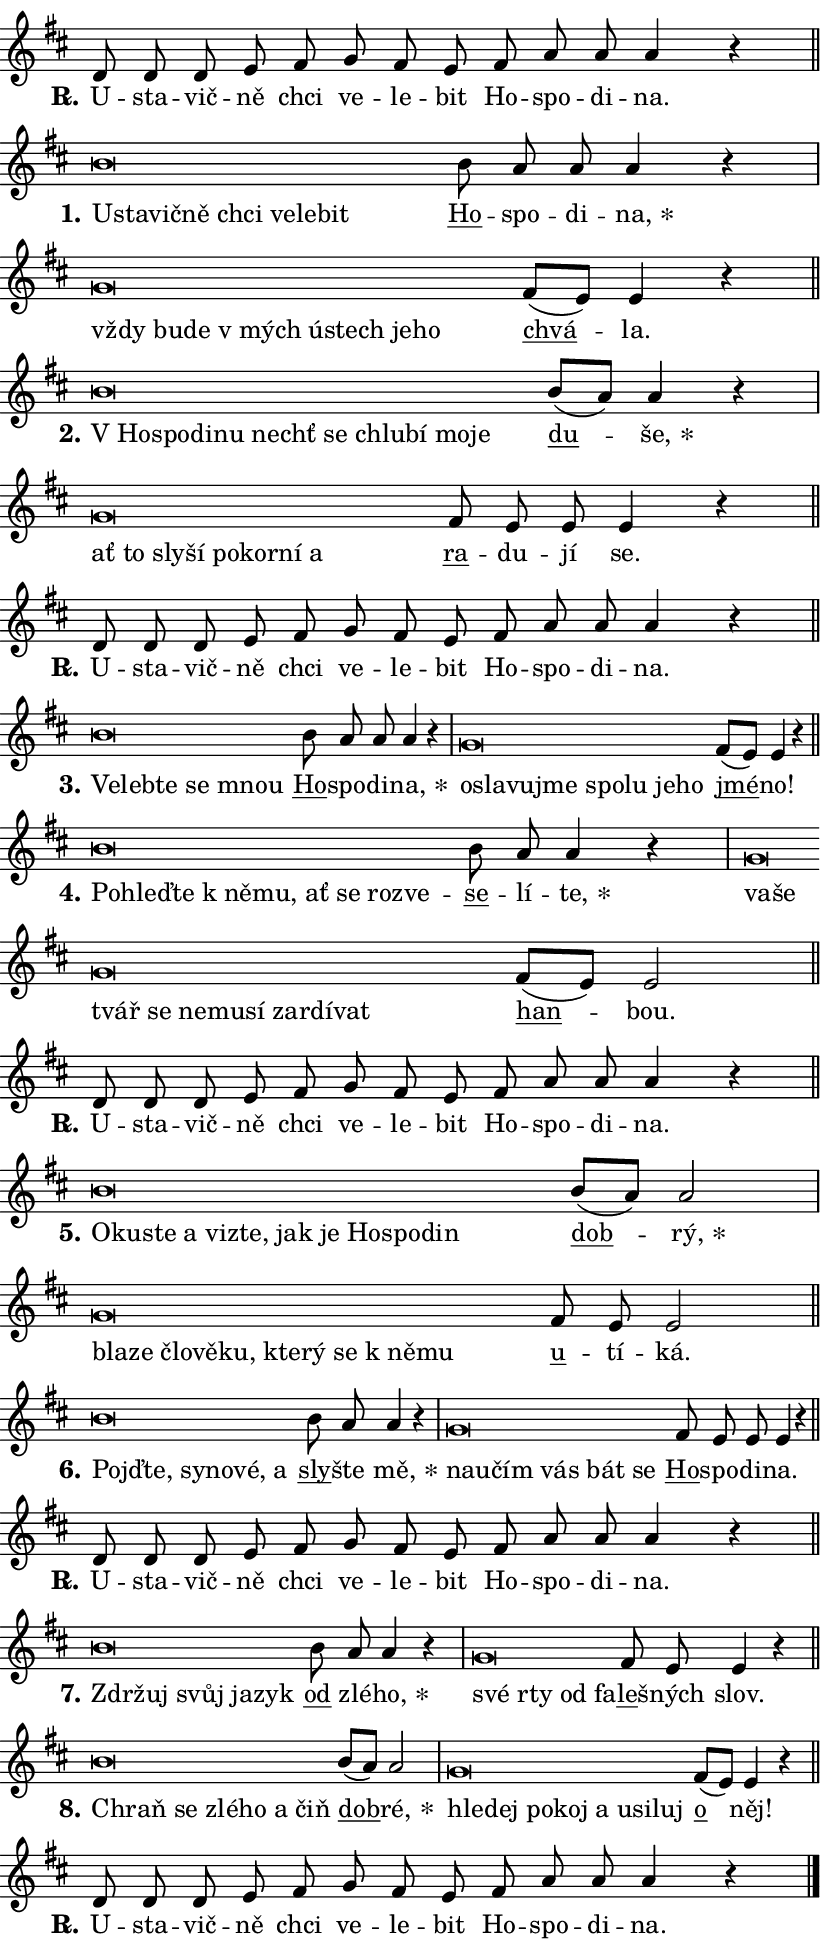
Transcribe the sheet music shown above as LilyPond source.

\version "2.24.0"
\header { tagline = "" }
\paper {
  indent = 0\cm
  top-margin = 0\cm
  right-margin = 0.13\cm % to fit lyric hyphens
  bottom-margin = 0\cm
  left-margin = 0\cm
  paper-width = 14\cm
  page-breaking = #ly:one-page-breaking
  system-system-spacing.basic-distance = #11
  score-system-spacing.basic-distance = #11
  ragged-last = ##f
}


%% Author: Thomas Morley
%% https://lists.gnu.org/archive/html/lilypond-user/2020-05/msg00002.html
#(define (line-position grob)
"Returns position of @var[grob} in current system:
   @code{'start}, if at first time-step
   @code{'end}, if at last time-step
   @code{'middle} otherwise
"
  (let* ((col (ly:item-get-column grob))
         (ln (ly:grob-object col 'left-neighbor))
         (rn (ly:grob-object col 'right-neighbor))
         (col-to-check-left (if (ly:grob? ln) ln col))
         (col-to-check-right (if (ly:grob? rn) rn col))
         (break-dir-left
           (and
             (ly:grob-property col-to-check-left 'non-musical #f)
             (ly:item-break-dir col-to-check-left)))
         (break-dir-right
           (and
             (ly:grob-property col-to-check-right 'non-musical #f)
             (ly:item-break-dir col-to-check-right))))
        (cond ((eqv? 1 break-dir-left) 'start)
              ((eqv? -1 break-dir-right) 'end)
              (else 'middle))))

#(define (tranparent-at-line-position vctor)
  (lambda (grob)
  "Relying on @code{line-position} select the relevant enry from @var{vctor}.
Used to determine transparency,"
    (case (line-position grob)
      ((end) (not (vector-ref vctor 0)))
      ((middle) (not (vector-ref vctor 1)))
      ((start) (not (vector-ref vctor 2))))))

noteHeadBreakVisibility =
#(define-music-function (break-visibility)(vector?)
"Makes @code{NoteHead}s transparent relying on @var{break-visibility}"
#{
  \override NoteHead.transparent =
    #(tranparent-at-line-position break-visibility)
#})

#(define delete-ledgers-for-transparent-note-heads
  (lambda (grob)
    "Reads whether a @code{NoteHead} is transparent.
If so this @code{NoteHead} is removed from @code{'note-heads} from
@var{grob}, which is supposed to be @code{LedgerLineSpanner}.
As a result ledgers are not printed for this @code{NoteHead}"
    (let* ((nhds-array (ly:grob-object grob 'note-heads))
           (nhds-list
             (if (ly:grob-array? nhds-array)
                 (ly:grob-array->list nhds-array)
                 '()))
           ;; Relies on the transparent-property being done before
           ;; Staff.LedgerLineSpanner.after-line-breaking is executed.
           ;; This is fragile ...
           (to-keep
             (remove
               (lambda (nhd)
                 (ly:grob-property nhd 'transparent #f))
               nhds-list)))
      ;; TODO find a better method to iterate over grob-arrays, similiar
      ;; to filter/remove etc for lists
      ;; For now rebuilt from scratch
      (set! (ly:grob-object grob 'note-heads)  '())
      (for-each
        (lambda (nhd)
          (ly:pointer-group-interface::add-grob grob 'note-heads nhd))
        to-keep))))

squashNotes = {
  \override NoteHead.X-extent = #'(-0.2 . 0.2)
  \override NoteHead.Y-extent = #'(-0.75 . 0)
  \override NoteHead.stencil =
    #(lambda (grob)
       (let ((pos (ly:grob-property grob 'staff-position)))
         (begin
           (if (< pos -7) (display "ERROR: Lower brevis then expected\n") (display ""))
           (if (<= pos -6) ly:text-interface::print ly:note-head::print))))
}
unSquashNotes = {
  \revert NoteHead.X-extent
  \revert NoteHead.Y-extent
  \revert NoteHead.stencil
}

hideNotes = \noteHeadBreakVisibility #begin-of-line-visible
unHideNotes = \noteHeadBreakVisibility #all-visible

% work-around for resetting accidentals
% https://lilypond.org/doc/v2.23/Documentation/notation/displaying-rhythms#unmetered-music
cadenzaMeasure = {
  \cadenzaOff
  \partial 1024 s1024
  \cadenzaOn
}

#(define-markup-command (accent layout props text) (markup?)
  "Underline accented syllable"
  (interpret-markup layout props
    #{\markup \override #'(offset . 4.3) \underline { #text }#}))

responsum = \markup \concat {
  "R" \hspace #-1.05 \path #0.1 #'((moveto 0 0.07) (lineto 0.9 0.8)) \hspace #0.05 "."
}

spaceSize = #0.6828661417322834 % exact space size for TeX Gyre Schola

\layout {
  \context {
    \Staff
    \remove "Time_signature_engraver"
    \override LedgerLineSpanner.after-line-breaking = #delete-ledgers-for-transparent-note-heads
  }
  \context {
    \Lyrics {
      \override LyricSpace.minimum-distance = \spaceSize
      \override LyricText.font-name = #"TeX Gyre Schola"
      \override LyricText.font-size = 1
      \override StanzaNumber.font-name = #"TeX Gyre Schola Bold"
      \override StanzaNumber.font-size = 1
    }
  }
  \context {
    \Score 
    \override NoteHead.text =
      #(lambda (grob) 
        (let ((pos (ly:grob-property grob 'staff-position)))
          #{\markup {
            \combine
              \halign #-0.55 \raise #(if (= pos -6) 0 0.5) \override #'(thickness . 2) \draw-line #'(3.2 . 0)
              \musicglyph "noteheads.sM1"
          }#}))
  }
}

% magnetic-lyrics.ily
%
%   written by
%     Jean Abou Samra <jean@abou-samra.fr>
%     Werner Lemberg <wl@gnu.org>
%
%   adapted by
%     Jiri Hon <jiri.hon@gmail.com>
%
% Version 2022-Apr-15

% https://www.mail-archive.com/lilypond-user@gnu.org/msg149350.html

#(define (Left_hyphen_pointer_engraver context)
   "Collect syllable-hyphen-syllable occurrences in lyrics and store
them in properties.  This engraver only looks to the left.  For
example, if the lyrics input is @code{foo -- bar}, it does the
following.

@itemize @bullet
@item
Set the @code{text} property of the @code{LyricHyphen} grob between
@q{foo} and @q{bar} to @code{foo}.

@item
Set the @code{left-hyphen} property of the @code{LyricText} grob with
text @q{foo} to the @code{LyricHyphen} grob between @q{foo} and
@q{bar}.
@end itemize

Use this auxiliary engraver in combination with the
@code{lyric-@/text::@/apply-@/magnetic-@/offset!} hook."
   (let ((hyphen #f)
         (text #f))
     (make-engraver
      (acknowledgers
       ((lyric-syllable-interface engraver grob source-engraver)
        (set! text grob)))
      (end-acknowledgers
       ((lyric-hyphen-interface engraver grob source-engraver)
        ;(when (not (grob::has-interface grob 'lyric-space-interface))
          (set! hyphen grob)));)
      ((stop-translation-timestep engraver)
       (when (and text hyphen)
         (ly:grob-set-object! text 'left-hyphen hyphen))
       (set! text #f)
       (set! hyphen #f)))))

#(define (lyric-text::apply-magnetic-offset! grob)
   "If the space between two syllables is less than the value in
property @code{LyricText@/.details@/.squash-threshold}, move the right
syllable to the left so that it gets concatenated with the left
syllable.

Use this function as a hook for
@code{LyricText@/.after-@/line-@/breaking} if the
@code{Left_@/hyphen_@/pointer_@/engraver} is active."
   (let ((hyphen (ly:grob-object grob 'left-hyphen #f)))
     (when hyphen
       (let ((left-text (ly:spanner-bound hyphen LEFT)))
         (when (grob::has-interface left-text 'lyric-syllable-interface)
           (let* ((common (ly:grob-common-refpoint grob left-text X))
                  (this-x-ext (ly:grob-extent grob common X))
                  (left-x-ext
                   (begin
                     ;; Trigger magnetism for left-text.
                     (ly:grob-property left-text 'after-line-breaking)
                     (ly:grob-extent left-text common X)))
                  ;; `delta` is the gap width between two syllables.
                  (delta (- (interval-start this-x-ext)
                            (interval-end left-x-ext)))
                  (details (ly:grob-property grob 'details))
                  (threshold (assoc-get 'squash-threshold details 0.2)))
             (when (< delta threshold)
               (let* (;; We have to manipulate the input text so that
                      ;; ligatures crossing syllable boundaries are not
                      ;; disabled.  For languages based on the Latin
                      ;; script this is essentially a beautification.
                      ;; However, for non-Western scripts it can be a
                      ;; necessity.
                      (lt (ly:grob-property left-text 'text))
                      (rt (ly:grob-property grob 'text))
                      (is-space (grob::has-interface hyphen 'lyric-space-interface))
                      (space (if is-space " " ""))
                      (extra-delta (if is-space spaceSize 0))
                      ;; Append new syllable.
                      (ltrt-space (if (and (string? lt) (string? rt))
                                (string-append lt space rt)
                                (make-concat-markup (list lt space rt))))
                      ;; Right-align `ltrt` to the right side.
                      (ltrt-space-markup (grob-interpret-markup
                               grob
                               (make-translate-markup
                                (cons (interval-length this-x-ext) 0)
                                (make-right-align-markup ltrt-space)))))
                 (begin
                   ;; Don't print `left-text`.
                   (ly:grob-set-property! left-text 'stencil #f)
                   ;; Set text and stencil (which holds all collected
                   ;; syllables so far) and shift it to the left.
                   (ly:grob-set-property! grob 'text ltrt-space)
                   (ly:grob-set-property! grob 'stencil ltrt-space-markup)
                   (ly:grob-translate-axis! grob (- (- delta extra-delta)) X))))))))))


#(define (lyric-hyphen::displace-bounds-first grob)
   ;; Make very sure this callback isn't triggered too early.
   (let ((left (ly:spanner-bound grob LEFT))
         (right (ly:spanner-bound grob RIGHT)))
     (ly:grob-property left 'after-line-breaking)
     (ly:grob-property right 'after-line-breaking)
     (ly:lyric-hyphen::print grob)))

squashThreshold = #0.4

\layout {
  \context {
    \Lyrics
    \consists #Left_hyphen_pointer_engraver
    \override LyricText.after-line-breaking =
      #lyric-text::apply-magnetic-offset!
    \override LyricHyphen.stencil = #lyric-hyphen::displace-bounds-first
    \override LyricText.details.squash-threshold = \squashThreshold
    \override LyricHyphen.minimum-distance = 0
    \override LyricHyphen.minimum-length = \squashThreshold
  }
}

squashText = \override LyricText.details.squash-threshold = 9999
unSquashText = \override LyricText.details.squash-threshold = \squashThreshold

leftText = \override LyricText.self-alignment-X = #LEFT
unLeftText = \revert LyricText.self-alignment-X

starOffset = #(lambda (grob) 
                (let ((x_offset (ly:self-alignment-interface::aligned-on-x-parent grob)))
                  (if (= x_offset 0) 0 (+ x_offset 1.2))))

star = #(define-music-function (syllable)(string?)
"Append star separator at the end of a syllable"
#{
  \once \override LyricText.X-offset = #starOffset
  \lyricmode { \markup {
    #syllable
    \override #'((font-name . "TeX Gyre Schola Bold")) \hspace #0.2 \lower #0.65 \larger "*"
  } }
#})

starAccent = #(define-music-function (syllable)(string?)
"Append star separator at the end of a syllable and make accent"
#{
  \once \override LyricText.X-offset = #starOffset
  \lyricmode { \markup {
    \accent #syllable
    \override #'((font-name . "TeX Gyre Schola Bold")) \hspace #0.2 \lower #0.65 \larger "*"
  } }
#})

breath = #(define-music-function (syllable)(string?)
"Append breathing indicator at the end of a syllable"
#{
  \lyricmode { \markup { #syllable "+" } }
#})

optionalBreath = #(define-music-function (syllable)(string?)
"Append optional breathing indicator at the end of a syllable"
#{
  \lyricmode { \markup { #syllable "(+)" } }
#})


\score {
    <<
        \new Voice = "melody" { \cadenzaOn \key d \major \relative { d'8 d d e fis \bar "" g fis e \bar "" fis a a a4 r \cadenzaMeasure \bar "||" \break } }
        \new Lyrics \lyricsto "melody" { \lyricmode { \set stanza = \responsum
U -- sta -- vič -- ně chci ve -- le -- bit Ho -- spo -- di -- na. } }
    >>
    \layout {}
}

\score {
    <<
        \new Voice = "melody" { \cadenzaOn \key d \major \relative { \squashNotes b'\breve*1/16 \hideNotes \breve*1/16 \bar "" \breve*1/16 \bar "" \breve*1/16 \bar "" \breve*1/16 \bar "" \breve*1/16 \bar "" \breve*1/16 \breve*1/16 \bar "" \unHideNotes \unSquashNotes \bar "" b8 a a a4 r \cadenzaMeasure \bar "|" \squashNotes g\breve*1/16 \hideNotes \breve*1/16 \bar "" \breve*1/16 \bar "" \breve*1/16 \bar "" \breve*1/16 \bar "" \breve*1/16 \bar "" \breve*1/16 \breve*1/16 \bar "" \unHideNotes \unSquashNotes \bar "" fis8[( e)] e4 r \cadenzaMeasure \bar "||" \break } }
        \new Lyrics \lyricsto "melody" { \lyricmode { \set stanza = "1."
\leftText U -- \squashText sta -- vič -- ně chci ve -- le -- bit \unLeftText \unSquashText \markup \accent Ho -- spo -- di -- \star na, \leftText vždy \squashText bu -- de "v mých" ú -- stech je -- ho \unLeftText \unSquashText \markup \accent chvá -- la. } }
    >>
    \layout {}
}

\score {
    <<
        \new Voice = "melody" { \cadenzaOn \key d \major \relative { \squashNotes b'\breve*1/16 \hideNotes \breve*1/16 \bar "" \breve*1/16 \bar "" \breve*1/16 \bar "" \breve*1/16 \bar "" \breve*1/16 \bar "" \breve*1/16 \bar "" \breve*1/16 \bar "" \breve*1/16 \breve*1/16 \bar "" \unHideNotes \unSquashNotes \bar "" b8[( a)] a4 r \cadenzaMeasure \bar "|" \squashNotes g\breve*1/16 \hideNotes \breve*1/16 \bar "" \breve*1/16 \bar "" \breve*1/16 \bar "" \breve*1/16 \bar "" \breve*1/16 \bar "" \breve*1/16 \breve*1/16 \bar "" \unHideNotes \unSquashNotes \bar "" fis8 e e e4 r \cadenzaMeasure \bar "||" \break } }
        \new Lyrics \lyricsto "melody" { \lyricmode { \set stanza = "2."
\leftText "V Ho" -- \squashText spo -- di -- nu nechť se chlu -- bí mo -- je \unLeftText \unSquashText \markup \accent du -- \star še, \leftText ať \squashText to sly -- ší po -- kor -- ní a \unLeftText \unSquashText \markup \accent ra -- du -- jí se. } }
    >>
    \layout {}
}

\score {
    <<
        \new Voice = "melody" { \cadenzaOn \key d \major \relative { d'8 d d e fis \bar "" g fis e \bar "" fis a a a4 r \cadenzaMeasure \bar "||" \break } }
        \new Lyrics \lyricsto "melody" { \lyricmode { \set stanza = \responsum
U -- sta -- vič -- ně chci ve -- le -- bit Ho -- spo -- di -- na. } }
    >>
    \layout {}
}

\score {
    <<
        \new Voice = "melody" { \cadenzaOn \key d \major \relative { \squashNotes b'\breve*1/16 \hideNotes \breve*1/16 \bar "" \breve*1/16 \bar "" \breve*1/16 \breve*1/16 \bar "" \unHideNotes \unSquashNotes \bar "" b8 a a a4 r \cadenzaMeasure \bar "|" \squashNotes g\breve*1/16 \hideNotes \breve*1/16 \bar "" \breve*1/16 \bar "" \breve*1/16 \bar "" \breve*1/16 \bar "" \breve*1/16 \bar "" \breve*1/16 \breve*1/16 \bar "" \unHideNotes \unSquashNotes \bar "" fis8[( e)] e4 r \cadenzaMeasure \bar "||" \break } }
        \new Lyrics \lyricsto "melody" { \lyricmode { \set stanza = "3."
\leftText Ve -- \squashText leb -- te se mnou \unLeftText \unSquashText \markup \accent Ho -- spo -- di -- \star na, \leftText o -- \squashText sla -- vu -- jme spo -- lu je -- ho \unLeftText \unSquashText \markup \accent jmé -- no! } }
    >>
    \layout {}
}

\score {
    <<
        \new Voice = "melody" { \cadenzaOn \key d \major \relative { \squashNotes b'\breve*1/16 \hideNotes \breve*1/16 \bar "" \breve*1/16 \bar "" \breve*1/16 \bar "" \breve*1/16 \bar "" \breve*1/16 \bar "" \breve*1/16 \bar "" \breve*1/16 \breve*1/16 \bar "" \unHideNotes \unSquashNotes \bar "" b8 a a4 r \cadenzaMeasure \bar "|" \squashNotes g\breve*1/16 \hideNotes \breve*1/16 \bar "" \breve*1/16 \bar "" \breve*1/16 \bar "" \breve*1/16 \bar "" \breve*1/16 \bar "" \breve*1/16 \bar "" \breve*1/16 \bar "" \breve*1/16 \breve*1/16 \bar "" \unHideNotes \unSquashNotes \bar "" fis8[( e)] e2 \cadenzaMeasure \bar "||" \break } }
        \new Lyrics \lyricsto "melody" { \lyricmode { \set stanza = "4."
\leftText Po -- \squashText hleď -- te "k ně" -- mu, ať se roz -- ve -- \unLeftText \unSquashText \markup \accent se -- lí -- \star te, \leftText va -- \squashText še tvář se ne -- mu -- sí za -- rdí -- vat \unLeftText \unSquashText \markup \accent han -- bou. } }
    >>
    \layout {}
}

\score {
    <<
        \new Voice = "melody" { \cadenzaOn \key d \major \relative { d'8 d d e fis \bar "" g fis e \bar "" fis a a a4 r \cadenzaMeasure \bar "||" \break } }
        \new Lyrics \lyricsto "melody" { \lyricmode { \set stanza = \responsum
U -- sta -- vič -- ně chci ve -- le -- bit Ho -- spo -- di -- na. } }
    >>
    \layout {}
}

\score {
    <<
        \new Voice = "melody" { \cadenzaOn \key d \major \relative { \squashNotes b'\breve*1/16 \hideNotes \breve*1/16 \bar "" \breve*1/16 \bar "" \breve*1/16 \bar "" \breve*1/16 \bar "" \breve*1/16 \bar "" \breve*1/16 \bar "" \breve*1/16 \bar "" \breve*1/16 \bar "" \breve*1/16 \breve*1/16 \bar "" \unHideNotes \unSquashNotes \bar "" b8[( a)] a2 \cadenzaMeasure \bar "|" \squashNotes g\breve*1/16 \hideNotes \breve*1/16 \bar "" \breve*1/16 \bar "" \breve*1/16 \bar "" \breve*1/16 \bar "" \breve*1/16 \bar "" \breve*1/16 \bar "" \breve*1/16 \bar "" \breve*1/16 \breve*1/16 \bar "" \unHideNotes \unSquashNotes \bar "" fis8 e e2 \cadenzaMeasure \bar "||" \break } }
        \new Lyrics \lyricsto "melody" { \lyricmode { \set stanza = "5."
\leftText O -- \squashText ku -- ste a vi -- zte, jak je Ho -- spo -- din \unLeftText \unSquashText \markup \accent dob -- \star rý, \leftText bla -- \squashText ze člo -- vě -- ku, kte -- rý se "k ně" -- mu \unLeftText \unSquashText \markup \accent u -- tí -- ká. } }
    >>
    \layout {}
}

\score {
    <<
        \new Voice = "melody" { \cadenzaOn \key d \major \relative { \squashNotes b'\breve*1/16 \hideNotes \breve*1/16 \bar "" \breve*1/16 \bar "" \breve*1/16 \bar "" \breve*1/16 \breve*1/16 \bar "" \unHideNotes \unSquashNotes \bar "" b8 a a4 r \cadenzaMeasure \bar "|" \squashNotes g\breve*1/16 \hideNotes \breve*1/16 \bar "" \breve*1/16 \bar "" \breve*1/16 \bar "" \breve*1/16 \breve*1/16 \bar "" \unHideNotes \unSquashNotes \bar "" fis8 e e e4 r \cadenzaMeasure \bar "||" \break } }
        \new Lyrics \lyricsto "melody" { \lyricmode { \set stanza = "6."
\leftText Pojď -- \squashText te, sy -- no -- vé, a \unLeftText \unSquashText \markup \accent sly -- šte \star mě, \leftText na -- \squashText u -- čím vás bát se \unLeftText \unSquashText \markup \accent Ho -- spo -- di -- na. } }
    >>
    \layout {}
}

\score {
    <<
        \new Voice = "melody" { \cadenzaOn \key d \major \relative { d'8 d d e fis \bar "" g fis e \bar "" fis a a a4 r \cadenzaMeasure \bar "||" \break } }
        \new Lyrics \lyricsto "melody" { \lyricmode { \set stanza = \responsum
U -- sta -- vič -- ně chci ve -- le -- bit Ho -- spo -- di -- na. } }
    >>
    \layout {}
}

\score {
    <<
        \new Voice = "melody" { \cadenzaOn \key d \major \relative { \squashNotes b'\breve*1/16 \hideNotes \breve*1/16 \bar "" \breve*1/16 \bar "" \breve*1/16 \breve*1/16 \bar "" \unHideNotes \unSquashNotes \bar "" b8 a a4 r \cadenzaMeasure \bar "|" \squashNotes g\breve*1/16 \hideNotes \breve*1/16 \bar "" \breve*1/16 \breve*1/16 \bar "" \unHideNotes \unSquashNotes \bar "" fis8 e e4 r \cadenzaMeasure \bar "||" \break } }
        \new Lyrics \lyricsto "melody" { \lyricmode { \set stanza = "7."
\leftText Zdr -- \squashText žuj svůj ja -- zyk \unLeftText \unSquashText \markup \accent od zlé -- \star ho, \leftText své \squashText rty od fa -- \unLeftText \unSquashText \markup \accent le -- šných slov. } }
    >>
    \layout {}
}

\score {
    <<
        \new Voice = "melody" { \cadenzaOn \key d \major \relative { \squashNotes b'\breve*1/16 \hideNotes \breve*1/16 \bar "" \breve*1/16 \bar "" \breve*1/16 \bar "" \breve*1/16 \breve*1/16 \bar "" \unHideNotes \unSquashNotes \bar "" b8[( a)] a2 \cadenzaMeasure \bar "|" \squashNotes g\breve*1/16 \hideNotes \breve*1/16 \bar "" \breve*1/16 \bar "" \breve*1/16 \bar "" \breve*1/16 \bar "" \breve*1/16 \bar "" \breve*1/16 \breve*1/16 \bar "" \unHideNotes \unSquashNotes \bar "" fis8[( e)] e4 r \cadenzaMeasure \bar "||" \break } }
        \new Lyrics \lyricsto "melody" { \lyricmode { \set stanza = "8."
\leftText Chraň \squashText se zlé -- ho a čiň \unLeftText \unSquashText \markup \accent dob -- \star ré, \leftText hle -- \squashText dej po -- koj a u -- si -- luj \unLeftText \unSquashText \markup \accent o něj! } }
    >>
    \layout {}
}

\score {
    <<
        \new Voice = "melody" { \cadenzaOn \key d \major \relative { d'8 d d e fis \bar "" g fis e \bar "" fis a a a4 r \cadenzaMeasure \bar "||" \break } \bar "|." }
        \new Lyrics \lyricsto "melody" { \lyricmode { \set stanza = \responsum
U -- sta -- vič -- ně chci ve -- le -- bit Ho -- spo -- di -- na. } }
    >>
    \layout {}
}
